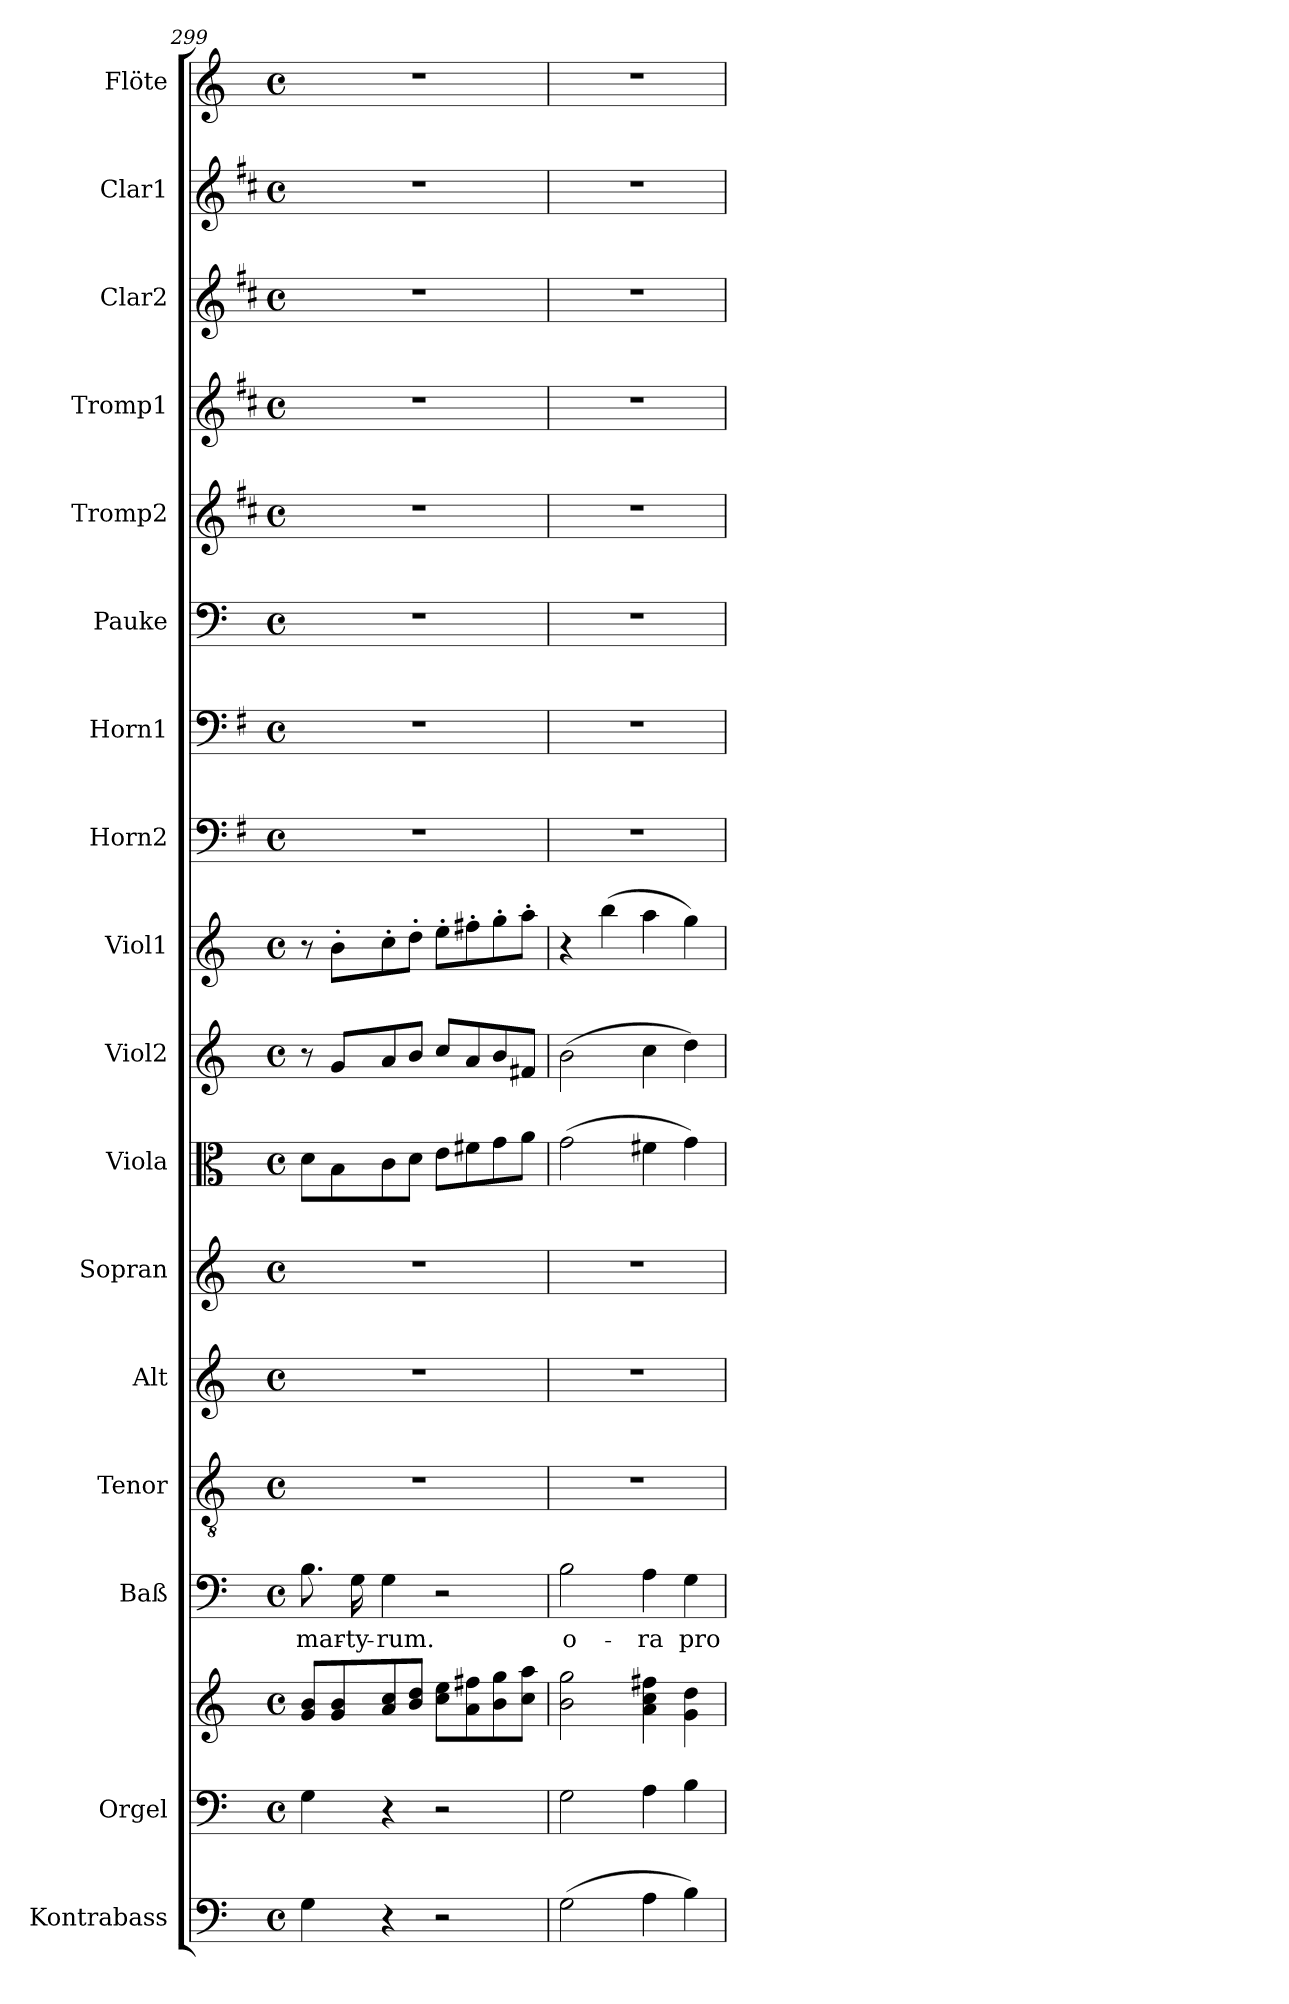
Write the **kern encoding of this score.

**kern	**kern	**kern	**kern	**text	**kern	**kern	**kern	**kern	**kern	**kern	**kern	**kern	**kern	**kern	**kern	**kern	**kern	**kern
*part17	*part16	*part16	*part15	*part15	*part14	*part13	*part12	*part11	*part10	*part9	*part8	*part7	*part6	*part5	*part4	*part3	*part2	*part1
*staff18	*staff17	*staff16	*staff15	*staff15	*staff14	*staff13	*staff12	*staff11	*staff10	*staff9	*staff8	*staff7	*staff6	*staff5	*staff4	*staff3	*staff2	*staff1
*I"Kontrabass	*I"Orgel	*	*I"Baß	*	*I"Tenor	*I"Alt	*I"Sopran	*I"Viola	*I"Viol2	*I"Viol1	*I"Horn2	*I"Horn1	*I"Pauke	*I"Tromp2	*I"Tromp1	*I"Clar2	*I"Clar1	*I"Flöte
*I'Kb	*	*	*I'B	*	*I'T	*I'A	*I'S	*I'Vla	*I'Vl2	*I'Vl1	*I'Hr2	*I'Hr1	*I'Pk	*I'Tr2	*I'Tr1	*I'Cl2	*I'Cl1	*I'Fl
*clefF4	*clefF4	*clefG2	*clefF4	*	*clefGv2	*clefG2	*clefG2	*clefC3	*clefG2	*clefG2	*clefF4	*clefF4	*clefF4	*clefG2	*clefG2	*clefG2	*clefG2	*clefG2
*ITrd7c12	*	*	*	*	*	*	*	*	*	*	*ITrd4c7	*ITrd4c7	*	*ITrd1c2	*ITrd1c2	*ITrd1c2	*ITrd1c2	*
*k[]	*k[]	*k[]	*k[]	*	*k[]	*k[]	*k[]	*k[]	*k[]	*k[]	*k[]	*k[]	*k[]	*k[]	*k[]	*k[]	*k[]	*k[]
*C:	*C:	*C:	*C:	*	*C:	*C:	*C:	*C:	*C:	*C:	*C:	*C:	*C:	*C:	*C:	*C:	*C:	*C:
*M4/4	*M4/4	*M4/4	*M4/4	*	*M4/4	*M4/4	*M4/4	*M4/4	*M4/4	*M4/4	*M4/4	*M4/4	*M4/4	*M4/4	*M4/4	*M4/4	*M4/4	*M4/4
*met(c)	*met(c)	*met(c)	*met(c)	*	*met(c)	*met(c)	*met(c)	*met(c)	*met(c)	*met(c)	*met(c)	*met(c)	*met(c)	*met(c)	*met(c)	*met(c)	*met(c)	*met(c)
=299	=299	=299	=299	=299	=299	=299	=299	=299	=299	=299	=299	=299	=299	=299	=299	=299	=299	=299
!	!	!	!	!LO:LY:b	!	!	!	!	!	!	!	!	!	!	!	!	!	!
4GG\	4G\	8g/ 8b/L	8.B\	mar-	1r	1r	1r	8d\L	8r	8r	1r	1r	1r	1r	1r	1r	1r	1r
.	.	8g/ 8b/	.	.	.	.	.	8B\	8g/L	8b'>\L	.	.	.	.	.	.	.	.
!	!	!	!	!LO:LY:b	!	!	!	!	!	!	!	!	!	!	!	!	!	!
.	.	.	16G\	-ty-	.	.	.	.	.	.	.	.	.	.	.	.	.	.
!	!	!	!	!LO:LY:b	!	!	!	!	!	!	!	!	!	!	!	!	!	!
4r	4r	8a/ 8cc/	4G\	-rum.	.	.	.	8c\	8a/	8cc'>\	.	.	.	.	.	.	.	.
.	.	8b/ 8dd/J	.	.	.	.	.	8d\J	8b/J	8dd'>\J	.	.	.	.	.	.	.	.
2r	2r	8cc\ 8ee\L	2r	.	.	.	.	8e\L	8cc/L	8ee'>\L	.	.	.	.	.	.	.	.
.	.	8a\ 8ff#X\	.	.	.	.	.	8f#X\	8a/	8ff#X'>\	.	.	.	.	.	.	.	.
.	.	8b\ 8gg\	.	.	.	.	.	8g\	8b/	8gg'>\	.	.	.	.	.	.	.	.
.	.	8cc\ 8aa\J	.	.	.	.	.	8a\J	8f#X/J	8aa'>\J	.	.	.	.	.	.	.	.
!!LO:PB:g=z
=300	=300	=300	=300	=300	=300	=300	=300	=300	=300	=300	=300	=300	=300	=300	=300	=300	=300	=300
!	!	!	!	!LO:LY:b	!	!	!	!	!	!	!	!	!	!	!	!	!	!
(>2GG\	2G\	2b\ 2gg\	2B\	o-	1r	1r	1r	(>2g\	(>2b\	4r	1r	1r	1r	1r	1r	1r	1r	1r
.	.	.	.	.	.	.	.	.	.	(>4bb\	.	.	.	.	.	.	.	.
!	!	!	!	!LO:LY:b	!	!	!	!	!	!	!	!	!	!	!	!	!	!
4AA\	4A\	4a\ 4cc\ 4ff#X\	4A\	-ra	.	.	.	4f#X\	4cc\	4aa\	.	.	.	.	.	.	.	.
!	!	!	!	!LO:LY:b	!	!	!	!	!	!	!	!	!	!	!	!	!	!
4BB\)	4B\	4g\ 4dd\	4G\	pro	.	.	.	4g\)	4dd\)	4gg\)	.	.	.	.	.	.	.	.
=	=	=	=	=	=	=	=	=	=	=	=	=	=	=	=	=	=	=
*-	*-	*-	*-	*-	*-	*-	*-	*-	*-	*-	*-	*-	*-	*-	*-	*-	*-	*-
